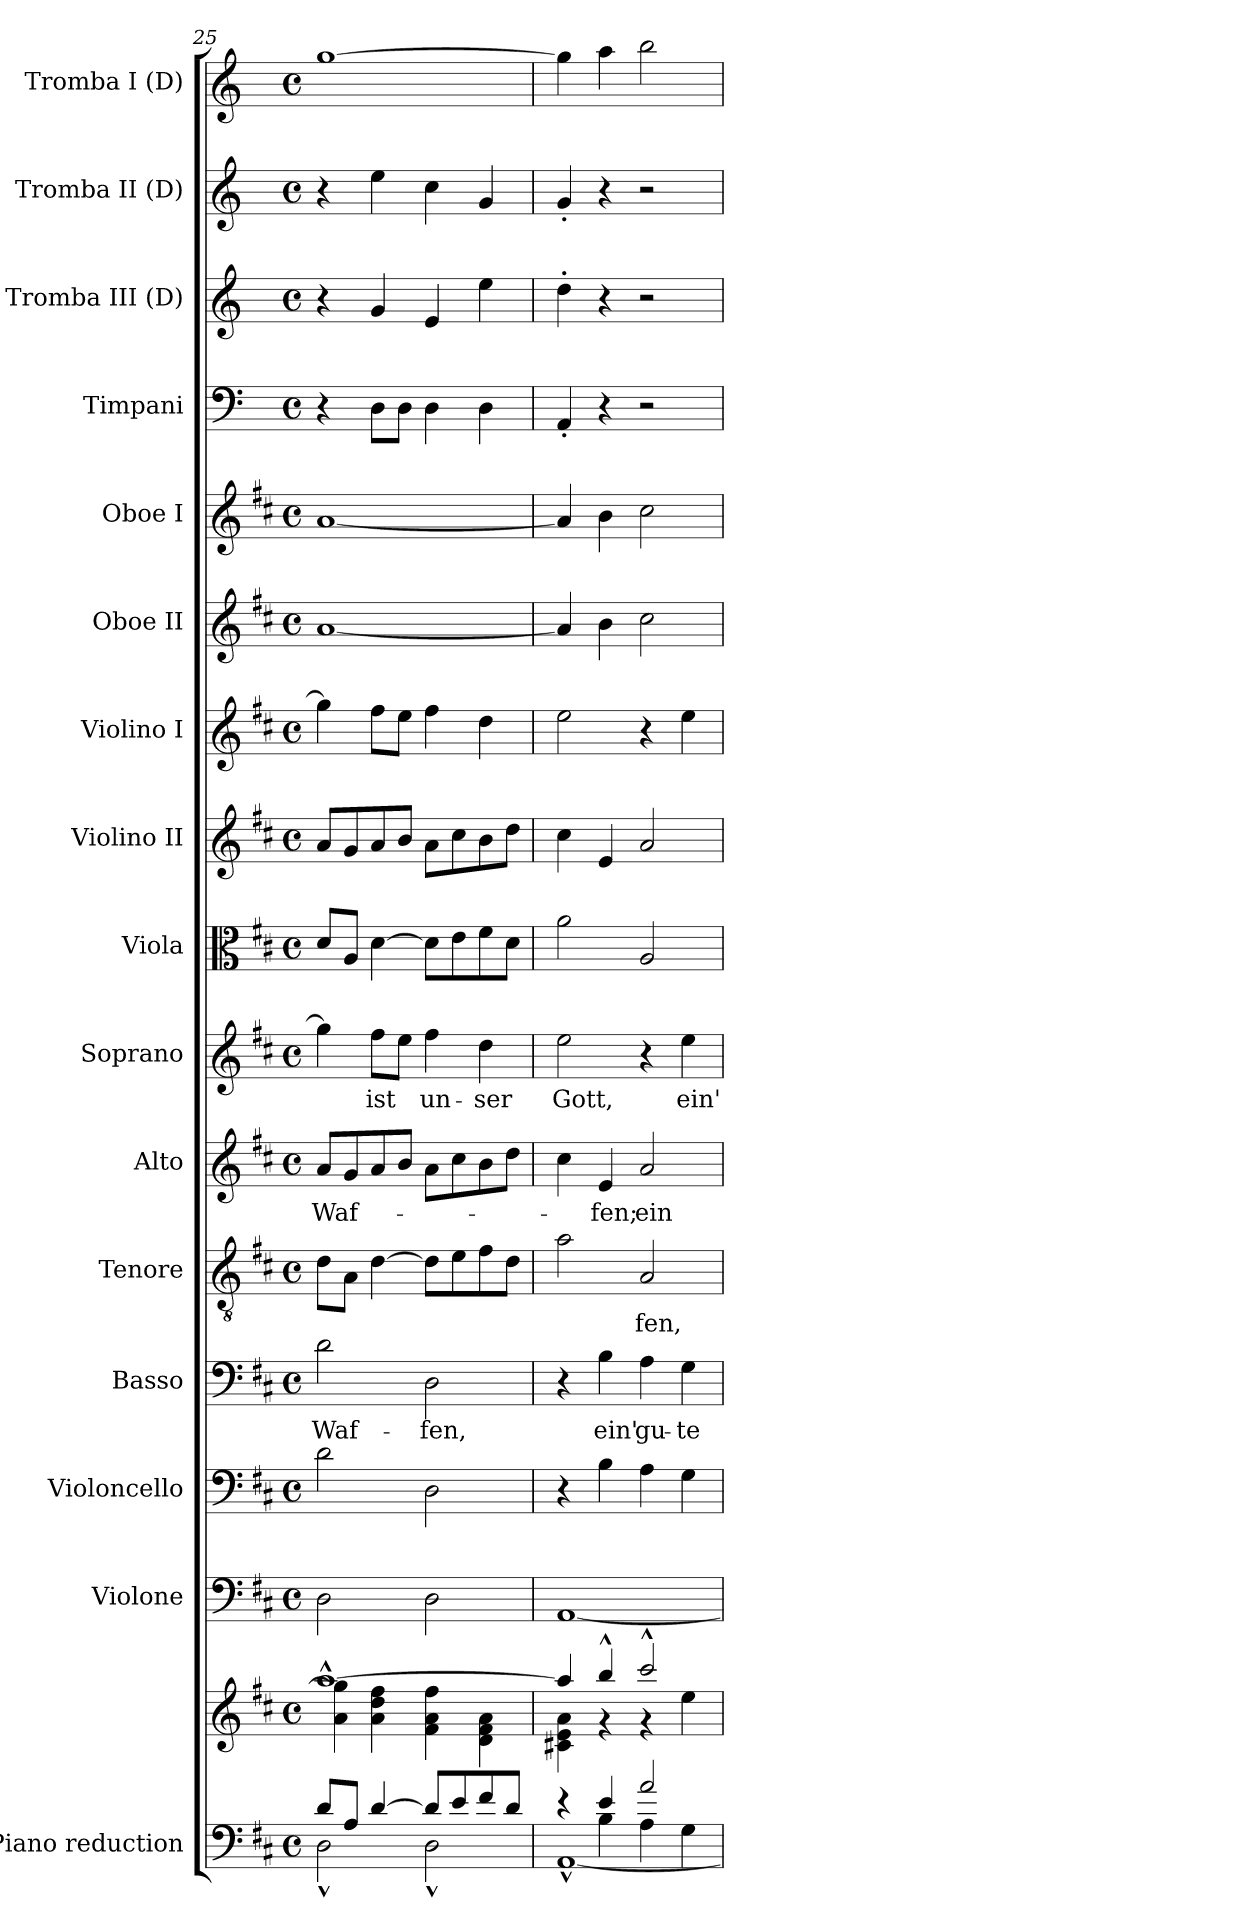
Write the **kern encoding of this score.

**kern	**kern	**kern	**kern	**kern	**text	**kern	**text	**kern	**text	**kern	**text	**kern	**kern	**kern	**kern	**kern	**kern	**kern	**kern	**kern
*part16	*part16	*part15	*part14	*part13	*part13	*part12	*part12	*part11	*part11	*part10	*part10	*part9	*part8	*part7	*part6	*part5	*part4	*part3	*part2	*part1
*staff17	*staff16	*staff15	*staff14	*staff13	*staff13	*staff12	*staff12	*staff11	*staff11	*staff10	*staff10	*staff9	*staff8	*staff7	*staff6	*staff5	*staff4	*staff3	*staff2	*staff1
*I"Piano reduction	*	*I"Violone	*I"Violoncello	*I"Basso	*	*I"Tenore	*	*I"Alto	*	*I"Soprano	*	*I"Viola	*I"Violino II	*I"Violino I	*I"Oboe II	*I"Oboe I	*I"Timpani	*I"Tromba III (D)	*I"Tromba II (D)	*I"Tromba I (D)
*I'Pno	*	*	*	*	*	*	*	*	*	*	*	*	*	*	*I'Ob	*I'Ob	*I'Timp	*	*	*
*clefF4	*clefG2	*clefF4	*clefF4	*clefF4	*	*clefGv2	*	*clefG2	*	*clefG2	*	*clefC3	*clefG2	*clefG2	*clefG2	*clefG2	*clefF4	*clefG2	*clefG2	*clefG2
*	*	*ITrd7c12	*	*	*	*	*	*	*	*	*	*	*	*	*	*	*	*ITrd-1c-2	*ITrd-1c-2	*ITrd-1c-2
*k[f#c#]	*k[f#c#]	*k[f#c#]	*k[f#c#]	*k[f#c#]	*	*k[f#c#]	*	*k[f#c#]	*	*k[f#c#]	*	*k[f#c#]	*k[f#c#]	*k[f#c#]	*k[f#c#]	*k[f#c#]	*k[]	*k[f#c#]	*k[f#c#]	*k[f#c#]
*M4/4	*M4/4	*M4/4	*M4/4	*M4/4	*	*M4/4	*	*M4/4	*	*M4/4	*	*M4/4	*M4/4	*M4/4	*M4/4	*M4/4	*M4/4	*M4/4	*M4/4	*M4/4
*met(c)	*met(c)	*met(c)	*met(c)	*met(c)	*	*met(c)	*	*met(c)	*	*met(c)	*	*met(c)	*met(c)	*met(c)	*met(c)	*met(c)	*met(c)	*met(c)	*met(c)	*met(c)
=25	=25	=25	=25	=25	=25	=25	=25	=25	=25	=25	=25	=25	=25	=25	=25	=25	=25	=25	=25	=25
*^	*^	*	*	*	*	*	*	*	*	*	*	*	*	*	*	*	*	*	*	*
!	!	!	!	!	!	!	!LO:LY:b	!	!	!	!LO:LY:b	!	!	!	!	!	!	!	!	!	!	!
8d/L	2D^^\	[1aa^^	4a\ 4gg\]	2DD\	2d\	2d\	Waf-	8d\L	.	8a/L	Waf-	4gg\]	.	8d/L	8a/L	4gg\]	[1a	[1a	4r	4r	4r	[1aa
8A/J	.	.	.	.	.	.	.	8A\J	.	8g/	.	.	.	8A/J	8g/	.	.	.	.	.	.	.
!	!	!	!	!	!	!	!	!	!	!	!	!	!LO:LY:b	!	!	!	!	!	!	!	!	!
[4d/	.	.	4a\ 4dd\ 4ff#\	.	.	.	.	[4d\	.	8a/	.	8ff#\L	ist	[4d\	8a/	8ff#\L	.	.	8D\L	4a/	4ff#\	.
.	.	.	.	.	.	.	.	.	.	8b/J	.	8ee\J	.	.	8b/J	8ee\J	.	.	8D\J	.	.	.
!	!	!	!	!	!	!	!LO:LY:b	!	!	!	!	!	!LO:LY:b	!	!	!	!	!	!	!	!	!
8d/L]	2D^^\	.	4f#\ 4a\ 4ff#\	2DD\	2D\	2D\	fen,	8d\L]	.	8a\L	.	4ff#\	un-	8d\L]	8a\L	4ff#\	.	.	4D\	4f#/	4dd\	.
8e/	.	.	.	.	.	.	.	8e\	.	8cc#\	.	.	.	8e\	8cc#\	.	.	.	.	.	.	.
!	!	!	!	!	!	!	!	!	!	!	!	!	!LO:LY:b	!	!	!	!	!	!	!	!	!
8f#/	.	.	4d\ 4f#\ 4a\	.	.	.	.	8f#\	.	8b\	.	4dd\	ser	8f#\	8b\	4dd\	.	.	4D\	4ff#\	4a/	.
8d/J	.	.	.	.	.	.	.	8d\J	.	8dd\J	.	.	.	8d\J	8dd\J	.	.	.	.	.	.	.
!!LO:PB:g=z
=26	=26	=26	=26	=26	=26	=26	=26	=26	=26	=26	=26	=26	=26	=26	=26	=26	=26	=26	=26	=26	=26	=26
*	*^	*	*	*	*	*	*	*	*	*	*	*	*	*	*	*	*	*	*	*	*	*
!	!	!	!	!	!	!	!	!	!	!	!	!	!	!LO:LY:b	!	!	!	!	!	!	!	!	!
4r	[1AA^^	4ryy	4aa/]	4c#X\ 4e\ 4a\	[1AAA	4r	4r	.	2a\	.	4cc#\	.	2ee\	Gott,	2a\	4cc#\	2ee\	4a/]	4a/]	4AA'/	4ee'\	4a'/	4aa\]
!	!	!	!	!	!	!	!	!LO:LY:b	!	!	!	!LO:LY:b	!	!	!	!	!	!	!	!	!	!	!
4e/	.	4B\	4bb^^/	4r	.	4B\	4B\	ein'	.	.	4e/	-fen;	.	.	.	4e/	.	4b\	4b\	4r	4r	4r	4bb\
!	!	!	!	!	!	!	!	!LO:LY:b	!	!LO:LY:b	!	!LO:LY:b	!	!	!	!	!	!	!	!	!	!	!
2a/	.	4A\	2ccc#^^/	4r	.	4A\	4A\	gu-	2A/	fen,	2a/	ein	4r	.	2A/	2a/	4r	2cc#\	2cc#\	2r	2r	2r	2ccc#\
!	!	!	!	!	!	!	!	!LO:LY:b	!	!	!	!	!	!LO:LY:b	!	!	!	!	!	!	!	!	!
.	.	4G\	.	4ee\	.	4G\	4G\	te	.	.	.	.	4ee\	ein'	.	.	4ee\	.	.	.	.	.	.
*v	*v	*v	*	*	*	*	*	*	*	*	*	*	*	*	*	*	*	*	*	*	*	*	*
*	*v	*v	*	*	*	*	*	*	*	*	*	*	*	*	*	*	*	*	*	*	*
=	=	=	=	=	=	=	=	=	=	=	=	=	=	=	=	=	=	=	=	=
*-	*-	*-	*-	*-	*-	*-	*-	*-	*-	*-	*-	*-	*-	*-	*-	*-	*-	*-	*-	*-
